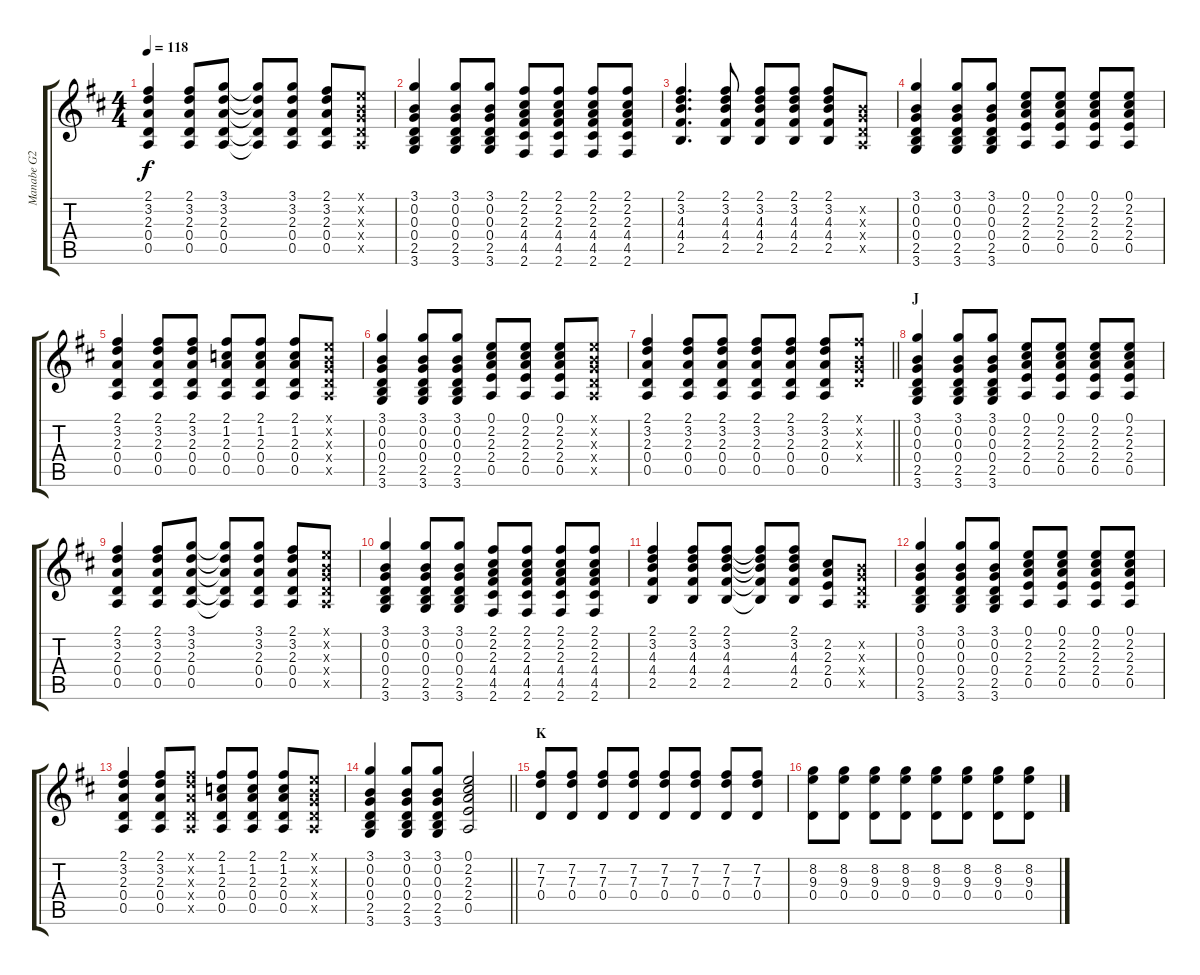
\track ("Manabe G2" "Manabe G2") {instrument overdrivenguitar}
\staff {score tabs}
\tuning (E4 B3 G3 D3 A2 E2) {hide}
\ts (4 4)
\tempo 118
\clef g2
\ks d
(2.1 3.2 2.3 0.4 0.5).4{dy f} (2.1 3.2 2.3 0.4 0.5).8 (3.1 3.2 2.3 0.4 0.5).8 (3.1{t} 3.2{t} 2.3{t} 0.4{t} 0.5{t}).8 (3.1 3.2 2.3 0.4 0.5).8 (2.1 3.2 2.3 0.4 0.5).8 (0.1{x} 0.2{x} 0.3{x} 0.4{x} 0.5{x}).8 |
(3.1 0.2 0.3 0.4 2.5 3.6).4 (3.1 0.2 0.3 0.4 2.5 3.6).8 (3.1 0.2 0.3 0.4 2.5 3.6).8 (2.1 2.2 2.3 4.4 4.5 2.6).8 (2.1 2.2 2.3 4.4 4.5 2.6).8 (2.1 2.2 2.3 4.4 4.5 2.6).8 (2.1 2.2 2.3 4.4 4.5 2.6).8 |
(2.1 3.2 4.3 4.4 2.5).4{d} (2.1 3.2 4.3 4.4 2.5).8 (2.1 3.2 4.3 4.4 2.5).8 (2.1 3.2 4.3 4.4 2.5).8 (2.1 3.2 4.3 4.4 2.5).8 (0.2{x} 0.3{x} 0.4{x} 0.5{x}).8 |
(3.1 0.2 0.3 0.4 2.5 3.6).4 (3.1 0.2 0.3 0.4 2.5 3.6).8 (3.1 0.2 0.3 0.4 2.5 3.6).8 (0.1 2.2 2.3 2.4 0.5).8 (0.1 2.2 2.3 2.4 0.5).8 (0.1 2.2 2.3 2.4 0.5).8 (0.1 2.2 2.3 2.4 0.5).8 |
(2.1 3.2 2.3 0.4 0.5).4 (2.1 3.2 2.3 0.4 0.5).8 (2.1 3.2 2.3 0.4 0.5).8 (2.1 1.2 2.3 0.4 0.5).8 (2.1 1.2 2.3 0.4 0.5).8 (2.1 1.2 2.3 0.4 0.5).8 (0.1{x} 0.2{x} 0.3{x} 0.4{x} 0.5{x}).8 |
(3.1 0.2 0.3 0.4 2.5 3.6).4 (3.1 0.2 0.3 0.4 2.5 3.6).8 (3.1 0.2 0.3 0.4 2.5 3.6).8 (0.1 2.2 2.3 2.4 0.5).8 (0.1 2.2 2.3 2.4 0.5).8 (0.1 2.2 2.3 2.4 0.5).8 (0.1{x} 0.2{x} 0.3{x} 0.4{x} 0.5{x}).8 |
\barLineRight lightlight
(2.1 3.2 2.3 0.4 0.5).4 (2.1 3.2 2.3 0.4 0.5).8 (2.1 3.2 2.3 0.4 0.5).8 (2.1 3.2 2.3 0.4 0.5).8 (2.1 3.2 2.3 0.4 0.5).8 (2.1 3.2 2.3 0.4 0.5).8 (2.1{x} 0.2{x} 0.3{x} 0.4{x}).8 |
\section ("" "J")
(3.1 0.2 0.3 0.4 2.5 3.6).4 (3.1 0.2 0.3 0.4 2.5 3.6).8 (3.1 0.2 0.3 0.4 2.5 3.6).8 (0.1 2.2 2.3 2.4 0.5).8 (0.1 2.2 2.3 2.4 0.5).8 (0.1 2.2 2.3 2.4 0.5).8 (0.1 2.2 2.3 2.4 0.5).8 |
(2.1 3.2 2.3 0.4 0.5).4 (2.1 3.2 2.3 0.4 0.5).8 (3.1 3.2 2.3 0.4 0.5).8 (3.1{t} 3.2{t} 2.3{t} 0.4{t} 0.5{t}).8 (3.1 3.2 2.3 0.4 0.5).8 (2.1 3.2 2.3 0.4 0.5).8 (0.1{x} 0.2{x} 0.3{x} 0.4{x} 0.5{x}).8 |
(3.1 0.2 0.3 0.4 2.5 3.6).4 (3.1 0.2 0.3 0.4 2.5 3.6).8 (3.1 0.2 0.3 0.4 2.5 3.6).8 (2.1 2.2 2.3 4.4 4.5 2.6).8 (2.1 2.2 2.3 4.4 4.5 2.6).8 (2.1 2.2 2.3 4.4 4.5 2.6).8 (2.1 2.2 2.3 4.4 4.5 2.6).8 |
(2.1 3.2 4.3 4.4 2.5).4 (2.1 3.2 4.3 4.4 2.5).8 (2.1 3.2 4.3 4.4 2.5).8 (2.1{t} 3.2{t} 4.3{t} 4.4{t} 2.5{t}).8 (2.1 3.2 4.3 4.4 2.5).8 (2.2 2.3 2.4 0.5).8 (0.2{x} 0.3{x} 0.4{x} 0.5{x}).8 |
(3.1 0.2 0.3 0.4 2.5 3.6).4 (3.1 0.2 0.3 0.4 2.5 3.6).8 (3.1 0.2 0.3 0.4 2.5 3.6).8 (0.1 2.2 2.3 2.4 0.5).8 (0.1 2.2 2.3 2.4 0.5).8 (0.1 2.2 2.3 2.4 0.5).8 (0.1 2.2 2.3 2.4 0.5).8 |
(2.1 3.2 2.3 0.4 0.5).4 (2.1 3.2 2.3 0.4 0.5).8 (2.1{x} 3.2{x} 2.3{x} 0.4{x} 0.5{x}).8 (2.1 1.2 2.3 0.4 0.5).8 (2.1 1.2 2.3 0.4 0.5).8 (2.1 1.2 2.3 0.4 0.5).8 (0.1{x} 0.2{x} 0.3{x} 0.4{x} 0.5{x}).8 |
\barLineRight lightlight
(3.1 0.2 0.3 0.4 2.5 3.6).4 (3.1 0.2 0.3 0.4 2.5 3.6).8 (3.1 0.2 0.3 0.4 2.5 3.6).8 (0.1 2.2 2.3 2.4 0.5).2 |
\section ("" "K")
(7.2 7.3 0.4).8 (7.2 7.3 0.4).8 (7.2 7.3 0.4).8 (7.2 7.3 0.4).8 (7.2 7.3 0.4).8 (7.2 7.3 0.4).8 (7.2 7.3 0.4).8 (7.2 7.3 0.4).8 |
(8.2 9.3 0.4).8 (8.2 9.3 0.4).8 (8.2 9.3 0.4).8 (8.2 9.3 0.4).8 (8.2 9.3 0.4).8 (8.2 9.3 0.4).8 (8.2 9.3 0.4).8 (8.2 9.3 0.4).8
